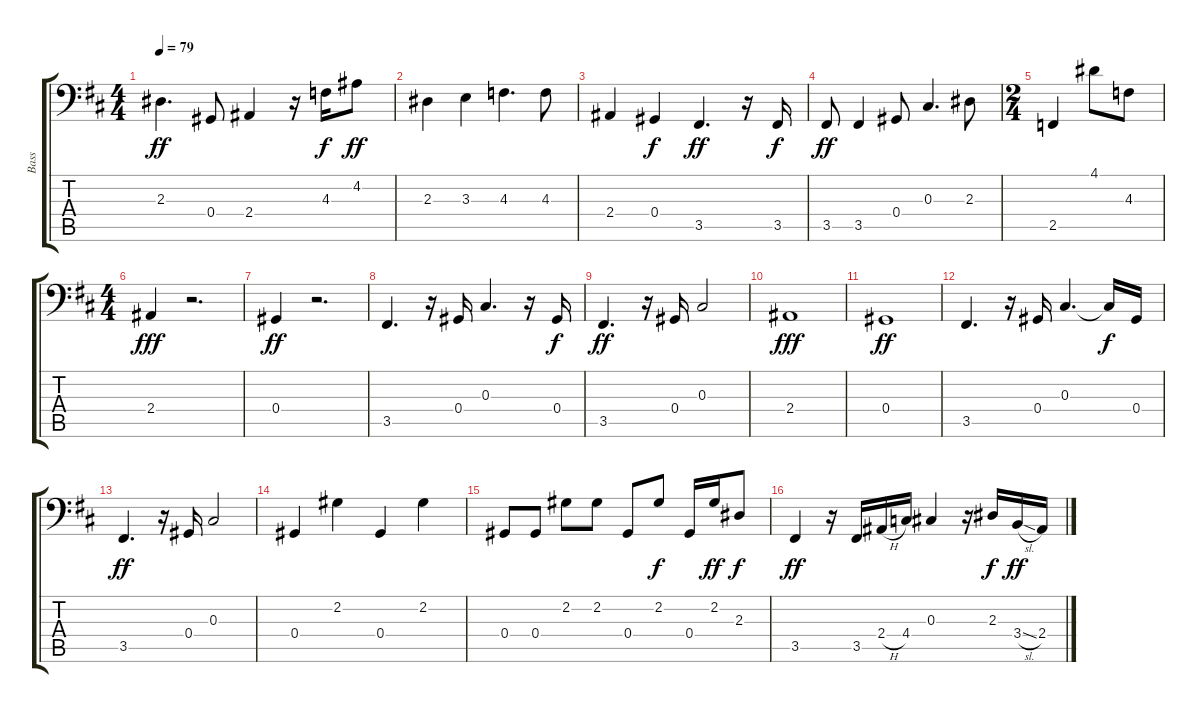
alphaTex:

\track ("Bass" "Bass") {instrument electricbassfinger}
\staff {score tabs}
\tuning (B2 Gb2 Db2 Ab1 Eb1 Bb0) {hide}
\ts (4 4)
\tempo 79
\clef f4
\ks d
2.3.4{d dy ff} 0.4.8 2.4.4 r.16 4.3.16{dy f} 4.2.8{dy ff} |
2.3.4 3.3.4 4.3.4{d} 4.3.8 |
2.4.4 0.4.4{dy f} 3.5.4{d dy ff} r.16 3.5.16{dy f} |
3.5.8{dy ff} 3.5.4 0.4.8 0.3.4{d} 2.3.8 |
\ts (2 4)
2.5.4 4.1.8 4.3.8 |
\ts (4 4)
2.4.4{dy fff} r.2{d} |
0.4.4{dy ff} r.2{d} |
3.5.4{d} r.16 0.4.16 0.3.4{d} r.16 0.4.16{dy f} |
3.5.4{d dy ff} r.16 0.4.16 0.3.2 |
2.4.1{dy fff} |
0.4.1{dy ff} |
3.5.4{d} r.16 0.4.16 0.3.4{d} 0.3{t}.16{dy f} 0.4.16 |
3.5.4{d dy ff} r.16 0.4.16 0.3.2 |
0.4.4 2.2.4 0.4.4 2.2.4 |
0.4.8 0.4.8 2.2.8 2.2.8 0.4.8 2.2.8{dy f} 0.4.16 2.2.16{dy ff} 2.3.8{dy f} |
3.5.4{dy ff} r.16 3.5.16 2.4{h}.16 4.4.16 0.3.4 r.16 2.3.16{dy f} 3.4{sl}.16{dy ff} 2.4.16
